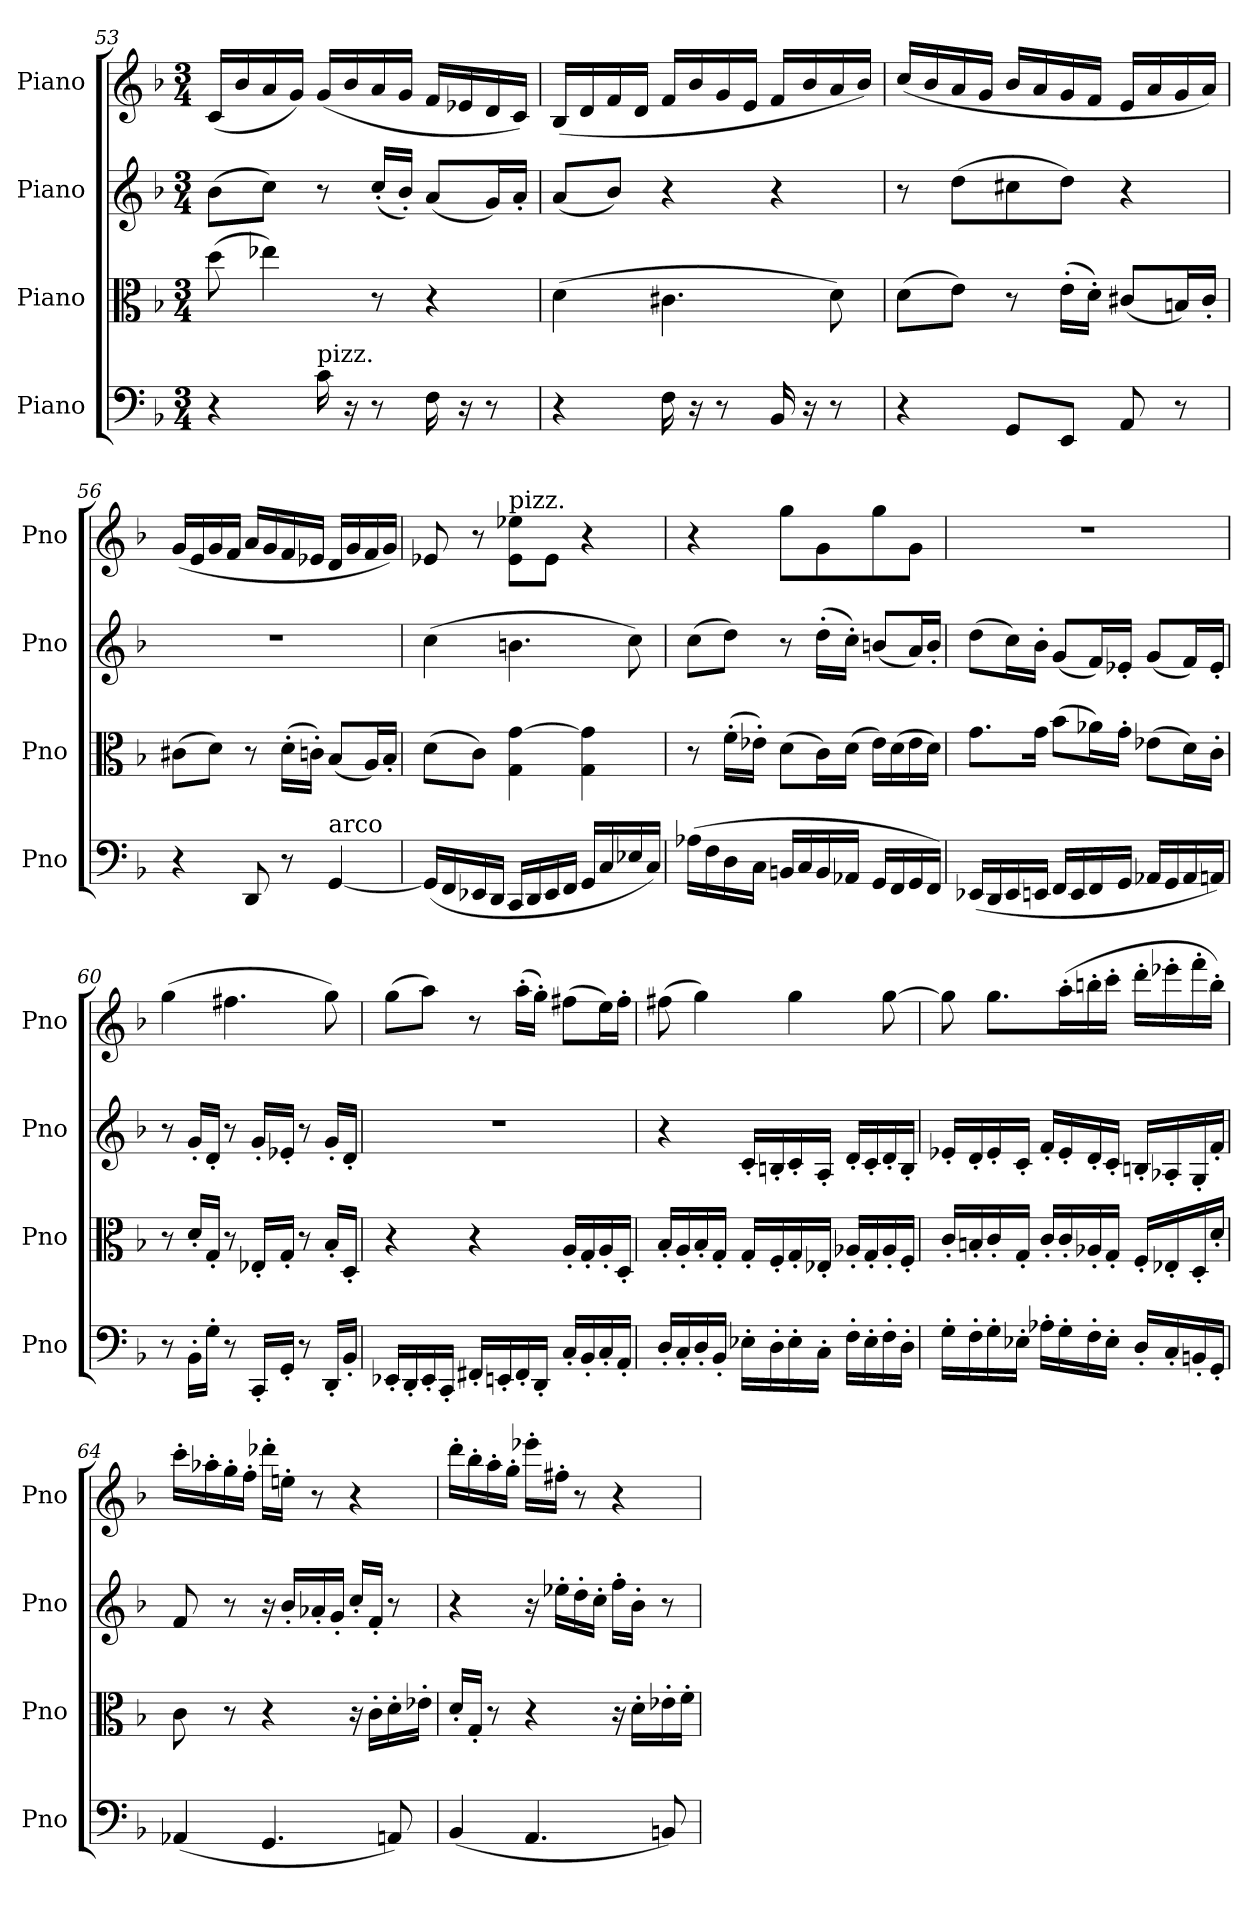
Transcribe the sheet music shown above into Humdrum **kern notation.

**kern	**kern	**kern	**kern
*part4	*part3	*part2	*part1
*staff4	*staff3	*staff2	*staff1
*I"Piano	*I"Piano	*I"Piano	*I"Piano
*I'Pno	*I'Pno	*I'Pno	*I'Pno
*clefF4	*clefC3	*clefG2	*clefG2
*k[b-]	*k[b-]	*k[b-]	*k[b-]
*M3/4	*M3/4	*M3/4	*M3/4
=53	=53	=53	=53
4r	(8dd\	(8b-\L	(16c/LL
.	.	.	16b-/
.	4ee-X\)	8cc\J)	16a/
.	.	.	16g/JJ)
!LO:TX:a:t=pizz.	!	!	!
16c\	.	8r	(16g/LL
16r	.	.	16b-/
8r	8r	(16cc'/LL	16a/
.	.	16b-'/JJ)	16g/JJ
16F\	4r	(8a/L	16f/LL
16r	.	.	16e-X/
8r	.	16g/L)	16d/
.	.	16a'/JJ	16c/JJ)
!!LO:LB:g=z
=54	=54	=54	=54
4r	(4d\	(8a/L	(16B-/LL
.	.	.	16d/
.	.	8b-/J)	16f/
.	.	.	16d/JJ
16F\	4.c#X\	4r	16f/LL
16r	.	.	16b-/
8r	.	.	16g/
.	.	.	16e/JJ
16BB-/	.	4r	16f/LL
16r	.	.	16b-/
8r	8d\)	.	16a/
.	.	.	16b-/JJ)
=55	=55	=55	=55
4r	(8d\L	8r	(16cc/LL
.	.	.	16b-/
.	8e\J)	(8dd\L	16a/
.	.	.	16g/JJ
8GG/L	8r	8cc#X\	16b-/LL
.	.	.	16a/
8EE/J	(16e'\LL	8dd\J)	16g/
.	16d'\JJ)	.	16f/JJ
8AA/	(8c#X/L	4r	16e/LL
.	.	.	16a/
8r	16Bn/L)	.	16g/
.	16c#'/JJ	.	16a/JJ)
=56	=56	=56	=56
4r	(8c#X\L	2.r	(16g/LL
.	.	.	16e/
.	8d\J)	.	16g/
.	.	.	16f/JJ
8DD/	8r	.	16a/LL
.	.	.	16g/
8r	(16d'\LL	.	16f/
.	16cn'\JJ)	.	16e-X/JJ
!LO:TX:a:t=arco	!	!	!
[4GG/	(8B-/L	.	16d/LL
.	.	.	16g/
.	16A/L)	.	16f/
.	16B-'/JJ	.	16g/JJ)
=57	=57	=57	=57
(16GG/LL]	(8d\L	(4cc\	8e-X/
16FF/	.	.	.
16EE-X/	8c\J)	.	8r
16DD/JJ	.	.	.
!	!	!	!LO:TX:a:t=pizz.
16CC/LL	4G\ [4g\	4.bn\	8e-\ 8ee-X\L
16DD/	.	.	.
16EE-/	.	.	8e-\J
16FF/JJ	.	.	.
16GG/LL	4G\ 4g\]	.	4r
16C/	.	.	.
16E-X/	.	8cc\)	.
16C/JJ)	.	.	.
=58	=58	=58	=58
(16A-X\LL	8r	(8cc\L	4r
16F\	.	.	.
16D\	(16f'\LL	8dd\J)	.
16C\JJ	16e-X'\JJ)	.	.
16BBn/LL	(8d\L	8r	8gg\L
16C/	.	.	.
16BB/	16c\L)	(16dd'\LL	8g\
16AA-X/JJ	(16d\JJ	16cc'\JJ)	.
16GG/LL	16e-\LL)	(8bn/L	8gg\
16FF/	(16d\	.	.
16GG/	16e-\	16a/L)	8g\J
16FF/JJ)	16d\JJ)	16b'/JJ	.
!!LO:LB:g=z
=59	=59	=59	=59
(16EE-X/LL	8.g\L	(8dd\L	2.r
16DD/	.	.	.
16EE-/	.	16cc\L)	.
16EEn/JJ	16g\Jk	16b-'\JJ	.
16FF/LL	(8b-\L	(8g/L	.
16EE/	.	.	.
16FF/	16a-X\L)	16f/L)	.
16GG/JJ	16g'\JJ	16e-X'/JJ	.
16AA-X/LL	(8e-X\L	(8g/L	.
16GG/	.	.	.
16AA-/	16d\L)	16f/L)	.
16AAn/JJ)	16c'\JJ	16e-'/JJ	.
=60	=60	=60	=60
8r	8r	8r	(4gg\
16BB-'\LL	16d'/LL	16g'/LL	.
16G'\JJ	16G'/JJ	16d'/JJ	.
8r	8r	8r	4.ff#X\
16CC'/LL	16E-X'/LL	16g'/LL	.
16GG'/JJ	16G'/JJ	16e-X'/JJ	.
8r	8r	8r	.
16DD'/LL	16B-'/LL	16g'/LL	8gg\)
16BB-'/JJ	16D'/JJ	16d'/JJ	.
=61	=61	=61	=61
16EE-X'/LL	4r	2.r	(8gg\L
16DD'/	.	.	.
16EE-'/	.	.	8aa\J)
16CC'/JJ	.	.	.
16FF#X'/LL	4r	.	8r
16EEn'/	.	.	.
16FF#'/	.	.	(16aa'\LL
16DD'/JJ	.	.	16gg'\JJ)
16C'/LL	16A'/LL	.	(8ff#X\L
16BB-'/	16G'/	.	.
16C'/	16A'/	.	16ee\L)
16AA'/JJ	16D'/JJ	.	16ff#'\JJ
=62	=62	=62	=62
16D'/LL	16B-'/LL	4r	(8ff#X\
16C'/	16A'/	.	.
16D'/	16B-'/	.	4gg\)
16BB-'/JJ	16G'/JJ	.	.
16E-X'\LL	16G'/LL	16c'/LL	.
16D'\	16F'/	16Bn'/	.
16E-'\	16G'/	16c'/	4gg\
16C'\JJ	16E-X'/JJ	16A'/JJ	.
16F'\LL	16A-X'/LL	16d'/LL	.
16E-'\	16G'/	16c'/	.
16F'\	16A-'/	16d'/	[8gg\
16D'\JJ	16F'/JJ	16B'/JJ	.
!!LO:LB:g=z
=63	=63	=63	=63
16G'\LL	16c'/LL	16e-X'/LL	8gg\]
16F'\	16Bn'/	16d'/	.
16G'\	16c'/	16e-'/	8.gg\L
16E-X'\JJ	16G'/JJ	16c'/JJ	.
16A-X'\LL	16c'/LL	16f'/LL	.
16G'\	16c'/	16e-'/	(16aa'\L
16F'\	16A-X'/	16d'/	16bbn'\
16E-'\JJ	16G'/JJ	16c'/JJ	16ccc'\JJ
16D'/LL	16F'/LL	16Bn'/LL	16ddd'\LL
16C'/	16E-X'/	16A-X'/	16eee-X'\
16BBn'/	16D'/	16G'/	16fff'\
16GG'/JJ	16d'/JJ	16f'/JJ	16bb'\JJ)
=64	=64	=64	=64
(4AA-X/	8c\	8f/	16ccc'\LL
.	.	.	16aa-X'\
.	8r	8r	16gg'\
.	.	.	16ff'\JJ
4.GG/	4r	16r	16ddd-X'\LL
.	.	16b-'/LL	16een'\JJ
.	.	16a-X'/	8r
.	.	16g'/JJ	.
.	16r	16cc'/LL	4r
.	16c'\LL	16f'/JJ	.
8AAn/)	16d'\	8r	.
.	16e-X'\JJ	.	.
=65	=65	=65	=65
(4BB-/	16d'/LL	4r	16ddd'\LL
.	16G'/JJ	.	16bb-'\
.	8r	.	16aa'\
.	.	.	16gg'\JJ
4.AA/	4r	16r	16eee-X'\LL
.	.	16ee-X'\LL	16ff#X'\JJ
.	.	16dd'\	8r
.	.	16cc'\JJ	.
.	16r	16ff'\LL	4r
.	16d'\LL	16b-'\JJ	.
8BBn/)	16e-X'\	8r	.
.	16f'\JJ	.	.
=	=	=	=
*-	*-	*-	*-
